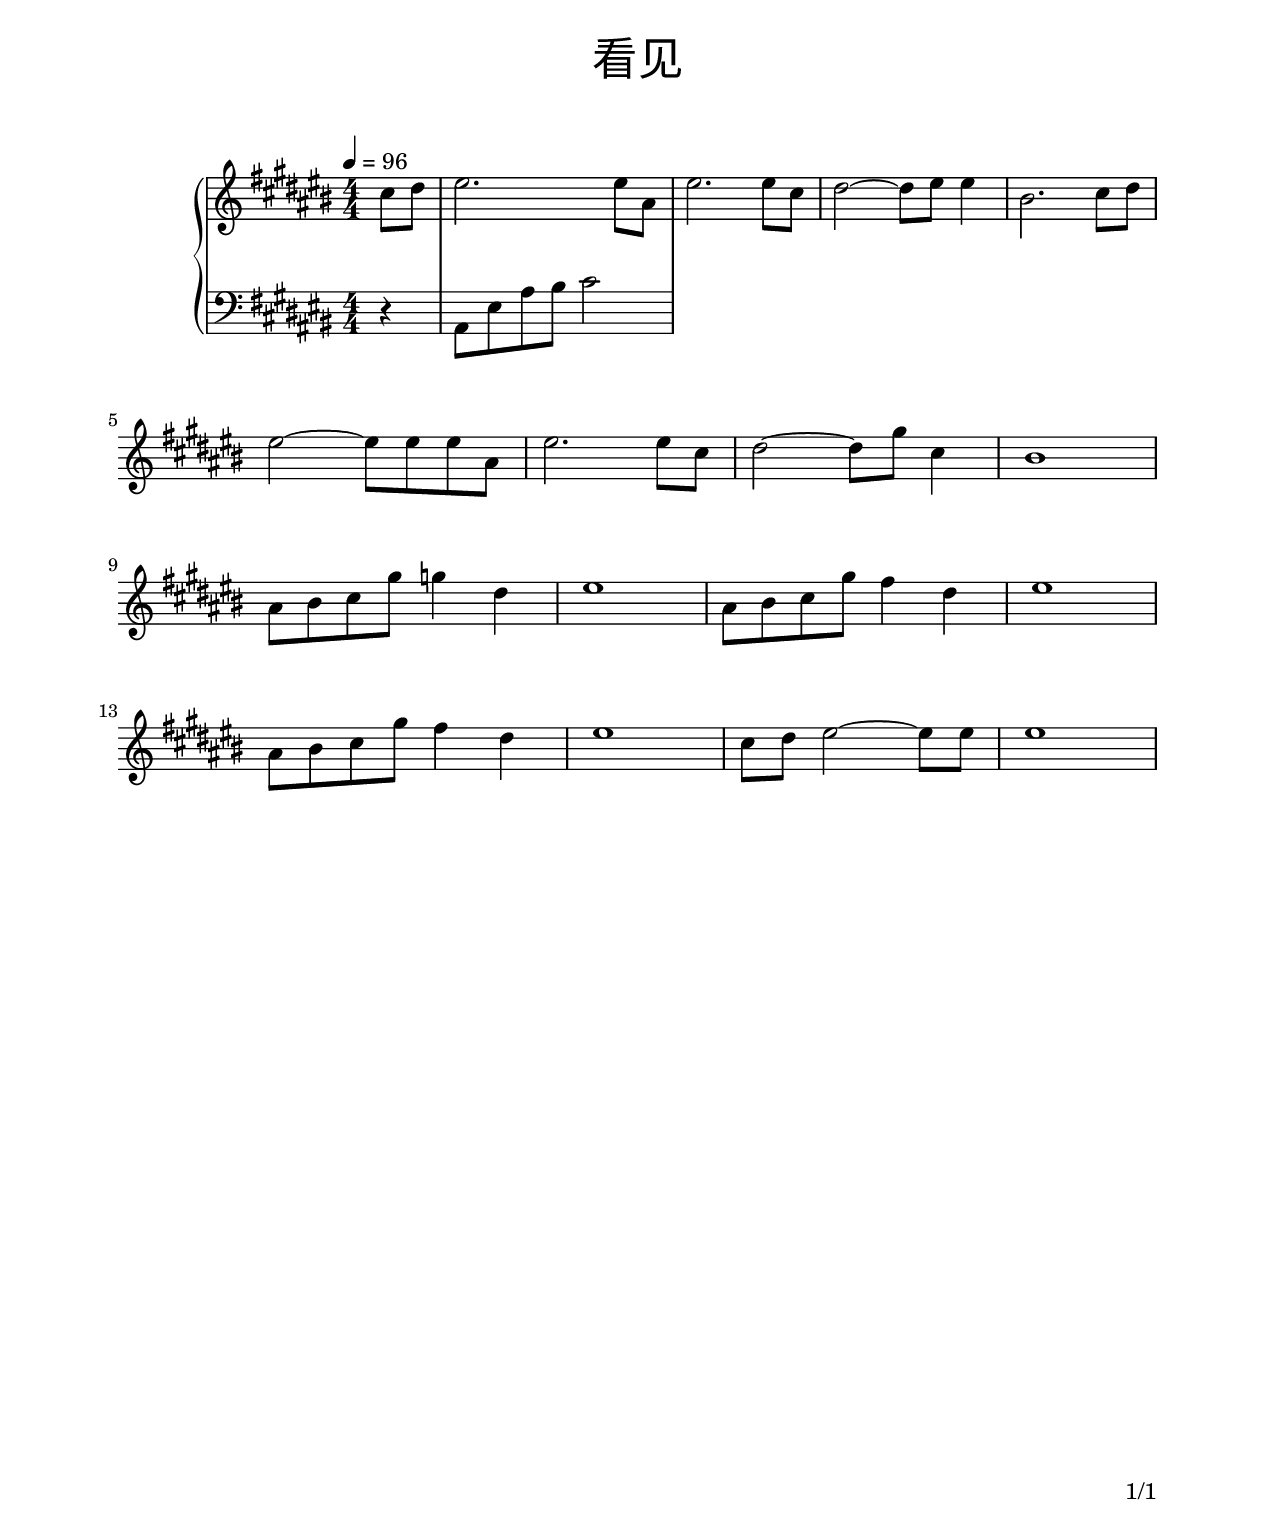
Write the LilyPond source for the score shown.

\version "2.24.3"
\include "../settings.v1.ly"

\header {
  title = \markup \override #'((font-name . "FangSong")(font-size . 6)) "看见"
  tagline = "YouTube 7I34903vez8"
}

\paper {
  total-page = 1
}

\markup \vspace #1.5

CsMaj = { as,8 es8 as8 bs8 cs'2 }

\score {
  \new PianoStaff <<
    \new Staff {
      \tempo 4 = 96
      \clef treble
      \key cs \major
      \time 4/4  
                           
      \partial 4 cs''8 ds''8 | es''2.             es''8 as'8 | es''2. es''8 cs''8 | ds''2~ ds''8 es''8 es''4 | bs'2. cs''8 ds''8 \break
                             | es''2~ es''8 es''8 es''8 as'8 | es''2. es''8 cs''8 | ds''2~ ds''8 gs''8 cs''4 | bs'1              \break
                             
                             | as'8 bs'8 cs''8 gs''8 g''4  ds''4 | es''1 | as'8  bs'8  cs''8 gs''8 fs''4 ds''4       | es''1 | \break
                             | as'8 bs'8 cs''8 gs''8 fs''4 ds''4 | es''1 | cs''8 ds''8 es''2~            es''8 es''8 | es''1 | \break
    }
    \new Staff {
      \clef bass
      \key cs \major
      \time 4/4
      
      r4 | \CsMaj |
    }
    \chords {
    }
  >>
  \layout {}
  \midi {}
}
